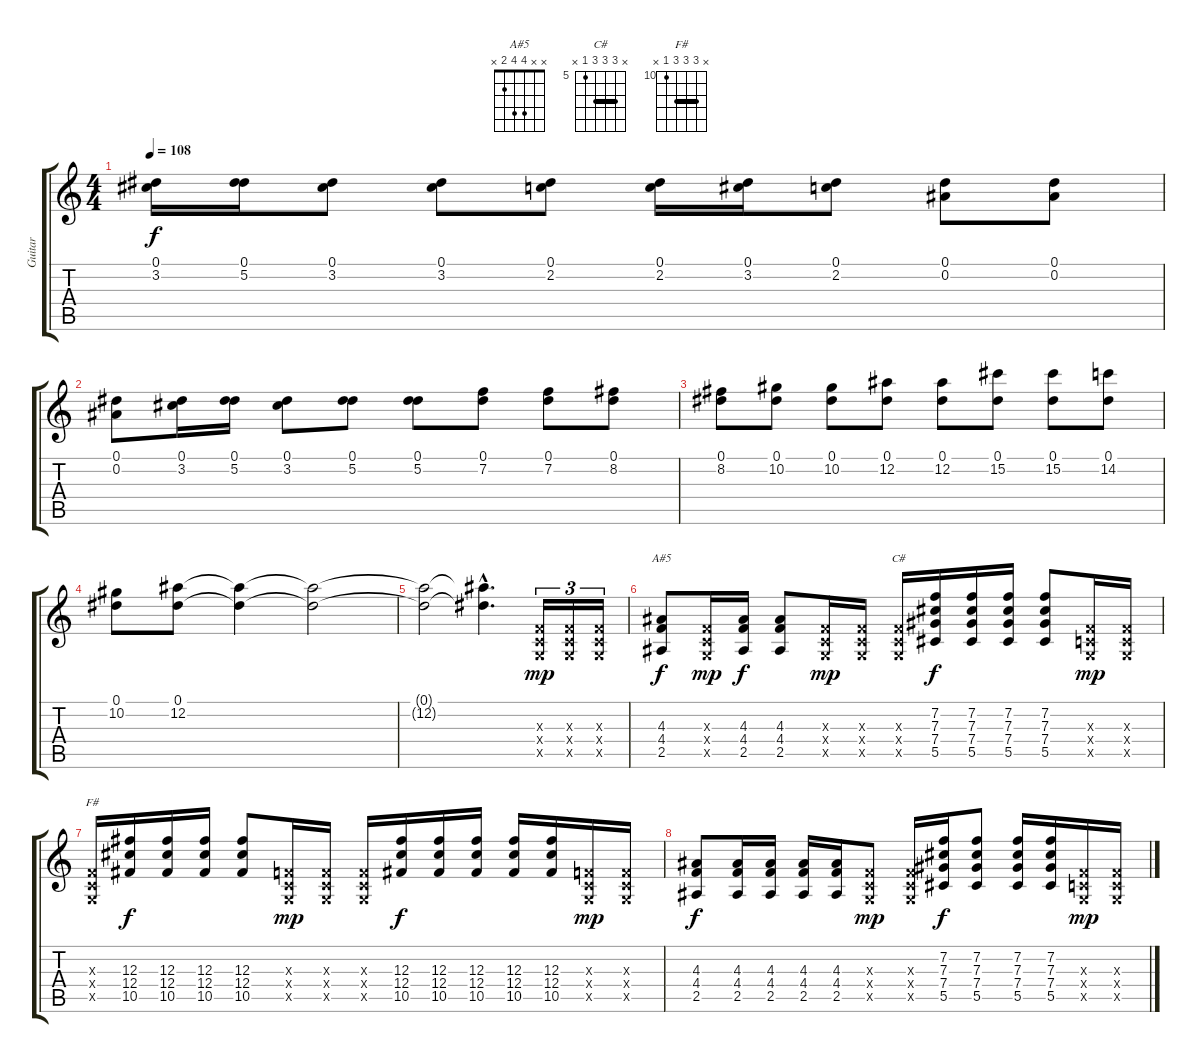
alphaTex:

\track ("Guitar" "Guitar") {instrument distortionguitar}
\staff {score tabs}
\tuning (Eb4 Bb3 Gb3 Db3 Ab2 Eb2) {hide}
\chord ("A#5" x x 4 4 2 x)
\chord ("C#" x 7 7 7 5 x) {firstfret 5 barre 7}
\chord ("F#" x 12 12 12 10 x) {firstfret 10 barre 12}
\ts (4 4)
\tempo 108
\clef g2
\ks c
(0.1 3.2).16{dy f} (0.1 5.2).16 (0.1 3.2).8 (0.1 3.2).8 (0.1 2.2).8 (0.1 2.2).16 (0.1 3.2).16 (0.1 2.2).8 (0.1 0.2).8 (0.1 0.2).8 |
(0.1 0.2).8 (0.1 3.2).16 (0.1 5.2).16 (0.1 3.2).8 (0.1 5.2).8 (0.1 5.2).8 (0.1 7.2).8 (0.1 7.2).8 (0.1 8.2).8 |
(0.1 8.2).8 (0.1 10.2).8 (0.1 10.2).8 (0.1 12.2).8 (0.1 12.2).8 (0.1 15.2).8 (0.1 15.2).8 (0.1 14.2).8 |
(0.1 10.2).8 (0.1 12.2).8 (0.1{t} 12.2{t}).4 (0.1{t} 12.2{t}).2 |
(0.1{t} 12.2{t}).2 (0.1{hac t} 12.2{hac t}).4{d} (-1.3{x} -1.4{x} -1.5{x}).16{tu (3 2) dy mp} (-1.3{x} -1.4{x} -1.5{x}).16{tu (3 2)} (-1.3{x} -1.4{x} -1.5{x}).16{tu (3 2)} |
(4.3 4.4 2.5).8{ch "A#5" dy f} (-1.3{x} -1.4{x} -1.5{x}).16{dy mp} (4.3 4.4 2.5).16{dy f} (4.3 4.4 2.5).8 (-1.3{x} -1.4{x} -1.5{x}).16{dy mp} (-1.3{x} -1.4{x} -1.5{x}).16 (-1.3{x} -1.4{x} -1.5{x}).16{ch "C#"} (7.2 7.3 7.4 5.5).16{dy f} (7.2 7.3 7.4 5.5).16 (7.2 7.3 7.4 5.5).16 (7.2 7.3 7.4 5.5).8 (-1.3{x} -1.4{x} -1.5{x}).16{dy mp} (-1.3{x} -1.4{x} -1.5{x}).16 |
(-1.3{x} -1.4{x} -1.5{x}).16{ch "F#"} (12.3 12.4 10.5).16{dy f} (12.3 12.4 10.5).16 (12.3 12.4 10.5).16 (12.3 12.4 10.5).8 (-1.3{x} -1.4{x} -1.5{x}).16{dy mp} (-1.3{x} -1.4{x} -1.5{x}).16 (-1.3{x} -1.4{x} -1.5{x}).16 (12.3 12.4 10.5).16{dy f} (12.3 12.4 10.5).16 (12.3 12.4 10.5).16 (12.3 12.4 10.5).16 (12.3 12.4 10.5).16 (-1.3{x} -1.4{x} -1.5{x}).16{dy mp} (-1.3{x} -1.4{x} -1.5{x}).16 |
(4.3 4.4 2.5).8{dy f} (4.3 4.4 2.5).16 (4.3 4.4 2.5).16 (4.3 4.4 2.5).16 (4.3 4.4 2.5).16 (-1.3{x} -1.4{x} -1.5{x}).8{dy mp} (-1.3{x} -1.4{x} -1.5{x}).16 (7.2 7.3 7.4 5.5).16{dy f} (7.2 7.3 7.4 5.5).8 (7.2 7.3 7.4 5.5).16 (7.2 7.3 7.4 5.5).16 (-1.3{x} -1.4{x} -1.5{x}).16{dy mp} (-1.3{x} -1.4{x} -1.5{x}).16
